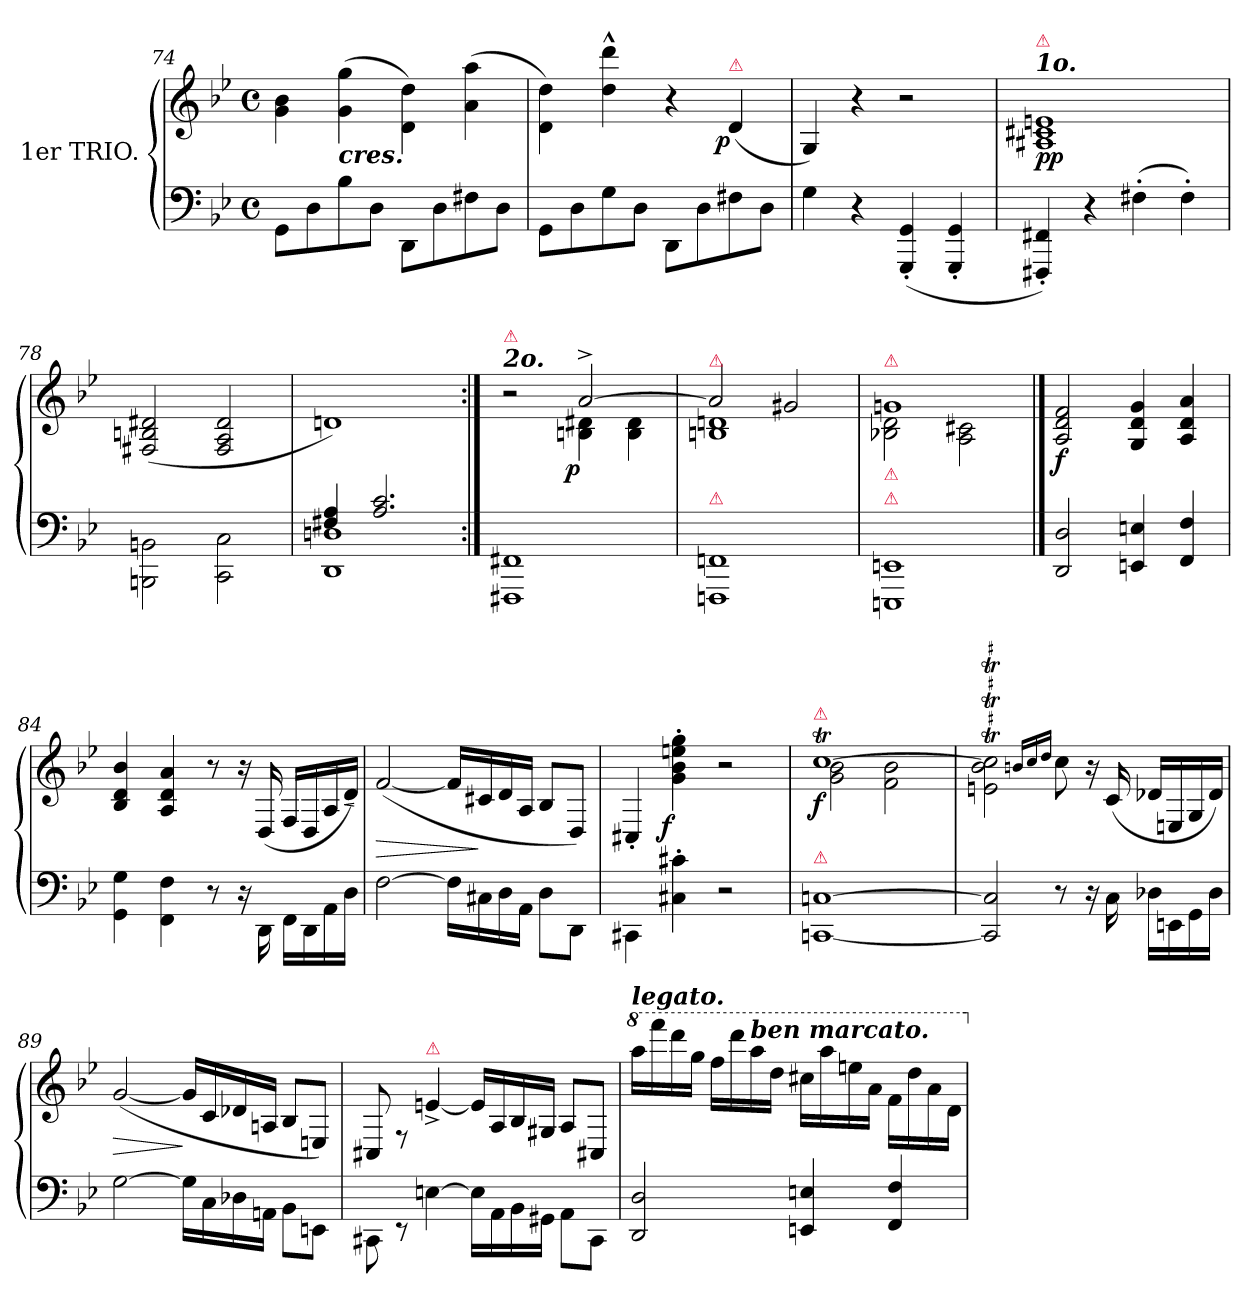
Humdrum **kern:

**kern	**kern	**dynam
*part1	*part1	*part1
*staff2	*staff1	*staff1/2
*I"1er TRIO.	*	*
*clefF4	*clefG2	*
*k[b-e-]	*k[b-e-]	*
*g:	*g:	*
*M4/4	*M4/4	*
*met(c)	*met(c)	*
=74	=74	=74
8GGL	4g\ 4b-\	.
8D	.	.
!	!LO:TX:b:Bi:t=cres.	!
8B-	(>4g 4gg	.
8DJ	.	.
8DD\L	4d\ 4dd\)	.
8D	.	.
8F#X	(>4a 4aa	.
8DJ	.	.
=75	=75	=75
8GG\L	4d\ 4dd\)	.
8D	.	.
8G	4dd^^ 4ddd^^	.
8DJ	.	.
8DD\L	4r	.
8D	.	.
!	!LO:TX:a:color=crimson:t=⚠	!
!	!	!LO:DY:b:rj
8F#X	(4d	p
8DJ	.	.
=76	=76	=76
4G\	4G/)	.
4r	4r	.
(<4GGG' 4GG'	2r	.
4GGG' 4GG'	.	.
=77	=77	=77
!	!LO:TX:a:Bi:t=1o.	!
!	!LO:TX:a:color=crimson:t=⚠	!
!	!	!LO:DY:b
4FFF#X' 4FF#X')	1A#X 1c#X 1en	pp
4r	.	.
(>4F#X'	.	.
4F#')	.	.
=78	=78	=78
2BBBn\ 2BBn\	(>2F#X 2Bn 2d#X	.
2CC\ 2C\	2F#/ 2A/ 2d#/	.
=79	=79	=79
*^	*	*
4F#X 4A	1DD 1Dn	1dn)	.
2.A 2.c	.	.	.
*v	*v	*	*
=80:|!	=80:|!	=80:|!
*	*^	*
!	!LO:TX:a:Bi:t=2o.	!	!
!	!LO:TX:a:color=crimson:t=⚠	!	!
1FFF#X 1FF#X	2r	2reyy	.
!	!	!	!LO:DY:b:rj
.	[2a^	4Bn 4d#X	p
.	.	4B 4d#	.
=81	=81	=81	=81
!	!LO:TX:a:color=crimson:t=⚠	!	!
!LO:TX:a:color=crimson:t=⚠	!	!	!
1FFFn 1FFn	2a]	1Bn 1dn	.
.	2g#X	.	.
=82	=82	=82	=82
!	!LO:TX:a:color=crimson:t=⚠	!	!
!LO:TX:a:color=crimson:t=⚠	!	!	!
!LO:TX:a:color=crimson:t=⚠	!	!	!
1EEEn 1EEn	1gn	2B-X 2d	.
.	.	2A 2c#X	.
==83	==83	==83	==83
!	!LO:TX:a:Bi:t=risoluto.	!	!
!	!	!	!LO:DY:b
*	*v	*v	*
2DD 2D	2A 2d 2f	f
4EEn 4En	4G 4d 4g	.
4FF 4F	4A 4d 4a	.
=84	=84	=84
4GG\ 4G\	4B- 4d 4b-	.
4FF\ 4F\	4A 4d 4a	.
8r	8r	.
16r	16r	.
16DD\	(>16D/	.
16FF\LL	16F/LL	.
16DD\	16D/	.
16AA\	16A/	.
!	!	!LO:HP:b
16DJJ	16dJJ)	<
.	.	[
=85	=85	=85
!	!	!LO:HP:b
[2F	(>[2f	>
16F\LL]	16fLL]	.
16C#X	16c#X	]
16D	16d	.
16AA\JJ	16A/JJ	.
8D\L	8B-/L	.
8DD\J	8D/J)	.
=86	=86	=86
4CC#X\	4C#X'>	.
!	!	!LO:DY:b:rj
4C#X' 4c#X'	4g' 4b-' 4een' 4gg'	f
2r	2r	.
=87	=87	=87
*	*^	*
!	!LO:TX:a:color=crimson:t=⚠	!	!
!LO:TX:a:color=crimson:t=⚠	!	!	!
!	!	!	!LO:DY:b
[1CCn [1Cn	[1ccT	2g 2b-	f
.	.	2f 2b-	.
*	*v	*v	*
=88	=88	=88
2CC] 2C]	2enT\ 2b-T\ 2cc]T\	.
.	16qqbn/LL	.
.	16qqcc/	.
.	16qqdd/JJ	.
8r	8cc	.
16r	16r	.
16C\	(>16c	.
16D-X\LL	16d-XLL	.
16EEn\	16En/	.
16GG\	16G/	.
16D-JJ	16d-JJ)	.
=89	=89	=89
!	!	!LO:HP:b
[2G	(>[2g	>
16G\LL]	16gLL]	]
16C	16c	.
16D-X	16d-X	.
16AAn\JJ	16An/JJ	.
8BB-\L	8B-/L	.
8EEn\J	8En/J)	.
=90	=90	=90
8CC#X\	8C#X	.
8rEE	8rF	.
!	!LO:TX:a:color=crimson:t=⚠	!
[4En	[4en^<	.
16E\LL]	16eLL]	.
16AA\	16A/	.
16BB-\	16B-/	.
16GG#XJJ	16G#XJJ	.
8AA\L	8A/L	.
8CC#J	8C#XJ	.
=91	=91	=91
*	*8va	*
!	!LO:TX:a:Bi:t=legato.	!
2DD 2D	16aaaLL	.
.	16ffff	.
.	16dddd	.
.	16gggJJ	.
.	16fffLL	.
.	16dddd	.
!	!LO:TX:a:Bi:t=ben marcato.	!
.	16aaa	.
.	16dddJJ	.
4EEn 4En	16ccc#XLL	.
.	16aaa	.
.	16eeen	.
.	16aaJJ	.
4FF 4F	16ff\LL	.
.	16ddd	.
.	16aa	.
.	16ddJJ	.
*	*X8va	*
=	=	=
*-	*-	*-
